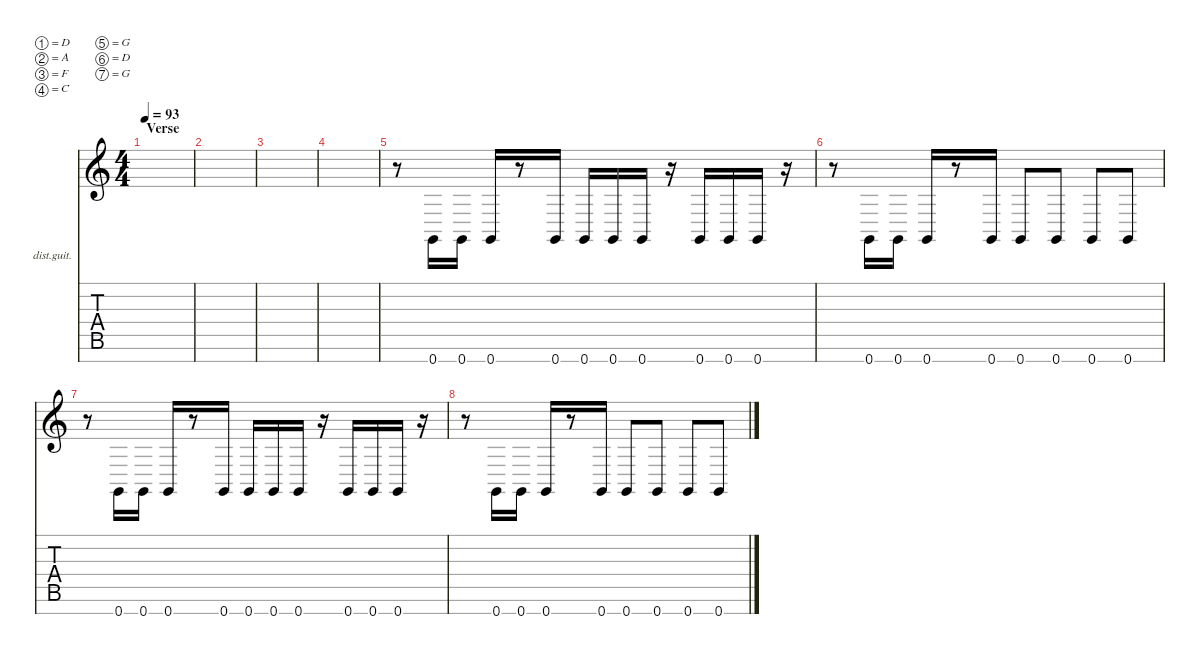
\defaultSystemsLayout 2
\hideDynamics
\bracketExtendMode nobrackets
\firstSystemTrackNameOrientation horizontal
\otherSystemsTrackNameOrientation horizontal
\track ("Distortion Guitar" "dist.guit.") {defaultSystemsLayout 2 instrument distortionguitar}
\staff {score tabs}
\tuning (D4 A3 F3 C3 G2 D2 G1)
\ts (4 4)
\section ("" "Verse")
\scale
1.03043
\tempo 93
\accidentals auto
\clef g2
\ottava regular
\simile none
\scale
1.03043
\ks c
|
\scale
0.969568
\scale
0.969568 |
\scale
1.03043
\scale
1.03043 |
\scale
0.969568
\scale
0.969568 |
\scale
1.09695
\scale
1.09695 r.8{beam Down} 0.7.16{beam Up} 0.7.16{beam Up} 0.7.16{beam Up} r.8{beam Up} 0.7.16{beam Up} 0.7.16{beam Up} 0.7.16{beam Up} 0.7.16{beam Up} r.16{beam Up} 0.7.16{beam Up} 0.7.16{beam Up} 0.7.16{beam Up} r.16{beam Up} |
r.8{beam Down} 0.7.16{beam Up} 0.7.16{beam Up} 0.7.16{beam Up} r.8{beam Up} 0.7.16{beam Up} 0.7.8{beam Up} 0.7.8{beam Up} 0.7.8{beam Up} 0.7.8{beam Up} |
r.8{beam Down} 0.7.16{beam Up} 0.7.16{beam Up} 0.7.16{beam Up} r.8{beam Up} 0.7.16{beam Up} 0.7.16{beam Up} 0.7.16{beam Up} 0.7.16{beam Up} r.16{beam Up} 0.7.16{beam Up} 0.7.16{beam Up} 0.7.16{beam Up} r.16{beam Up} |
r.8{beam Down} 0.7.16{beam Up} 0.7.16{beam Up} 0.7.16{beam Up} r.8{beam Up} 0.7.16{beam Up} 0.7.8{beam Up} 0.7.8{beam Up} 0.7.8{beam Up} 0.7.8{beam Up} |
\scale
0.903045
\scale
0.903045
